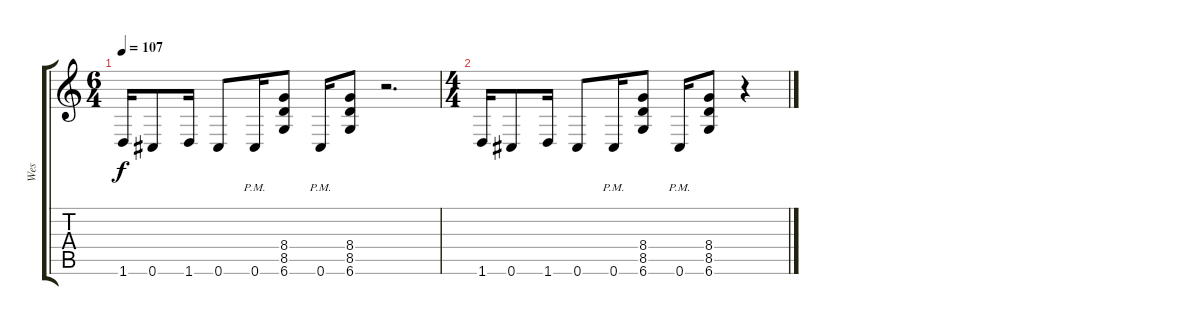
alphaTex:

\track ("Wes" "Wes") {instrument distortionguitar}
\staff {score tabs}
\tuning (Db4 Ab3 E3 B2 Gb2 Db2) {hide}
\ts (6 4)
\tempo 107
\clef g2
\ks c
1.6.16{dy f} 0.6.8 1.6.16 0.6.8 0.6{pm}.16 (8.4 8.5 6.6).8 0.6{pm}.16 (8.4 8.5 6.6).8 r.2{d} |
\ts (4 4)
1.6.16 0.6.8 1.6.16 0.6.8 0.6{pm}.16 (8.4 8.5 6.6).8 0.6{pm}.16 (8.4 8.5 6.6).8 r.4
